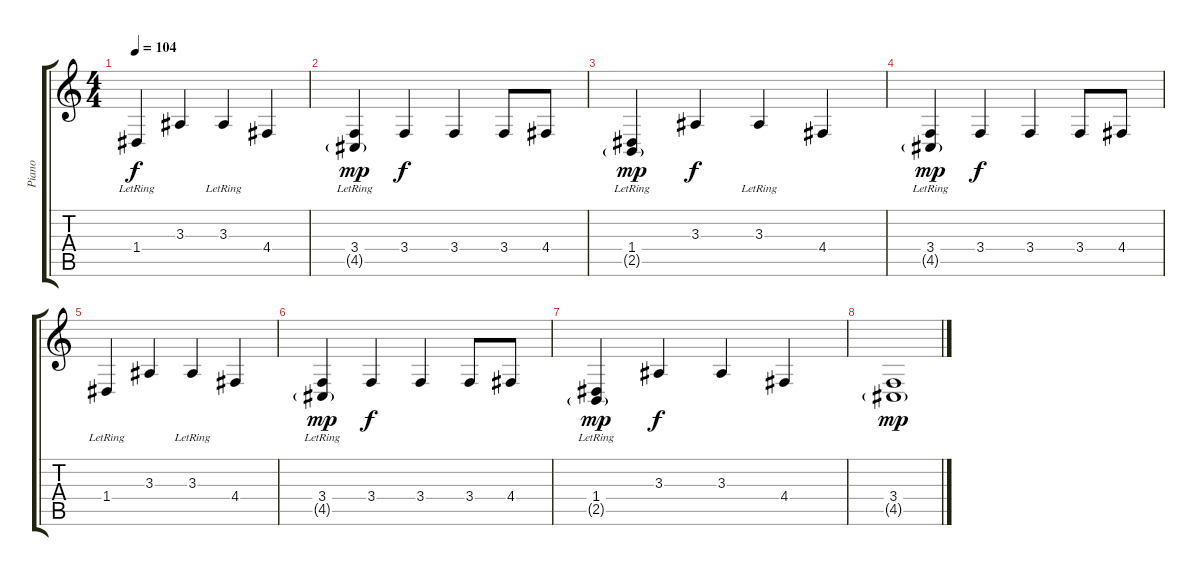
\track ("Piano" "Piano") {instrument acousticgrandpiano}
\staff {score tabs}
\tuning (E4 B3 G3 D3 A2 E2) {hide}
\ts (4 4)
\tempo 104
\clef g2
\ks c
1.4{lr}.4{dy f volume 9 instrument acousticgrandpiano} 3.3.4 3.3{lr}.4 4.4.4 |
(3.4 4.5{g lr}).4{dy mp} 3.4.4{dy f} 3.4.4 3.4.8 4.4.8 |
(1.4{lr} 2.5{g lr}).4{dy mp volume 12} 3.3.4{dy f} 3.3{lr}.4 4.4.4 |
(3.4 4.5{g lr}).4{dy mp} 3.4.4{dy f} 3.4.4 3.4.8 4.4.8 |
1.4{lr}.4{volume 13} 3.3.4 3.3{lr}.4 4.4.4 |
(3.4 4.5{g lr}).4{dy mp} 3.4.4{dy f} 3.4.4 3.4.8 4.4.8 |
(1.4{lr} 2.5{g lr}).4{dy mp} 3.3.4{dy f} 3.3.4 4.4.4 |
(3.4 4.5{g}).1{dy mp}
